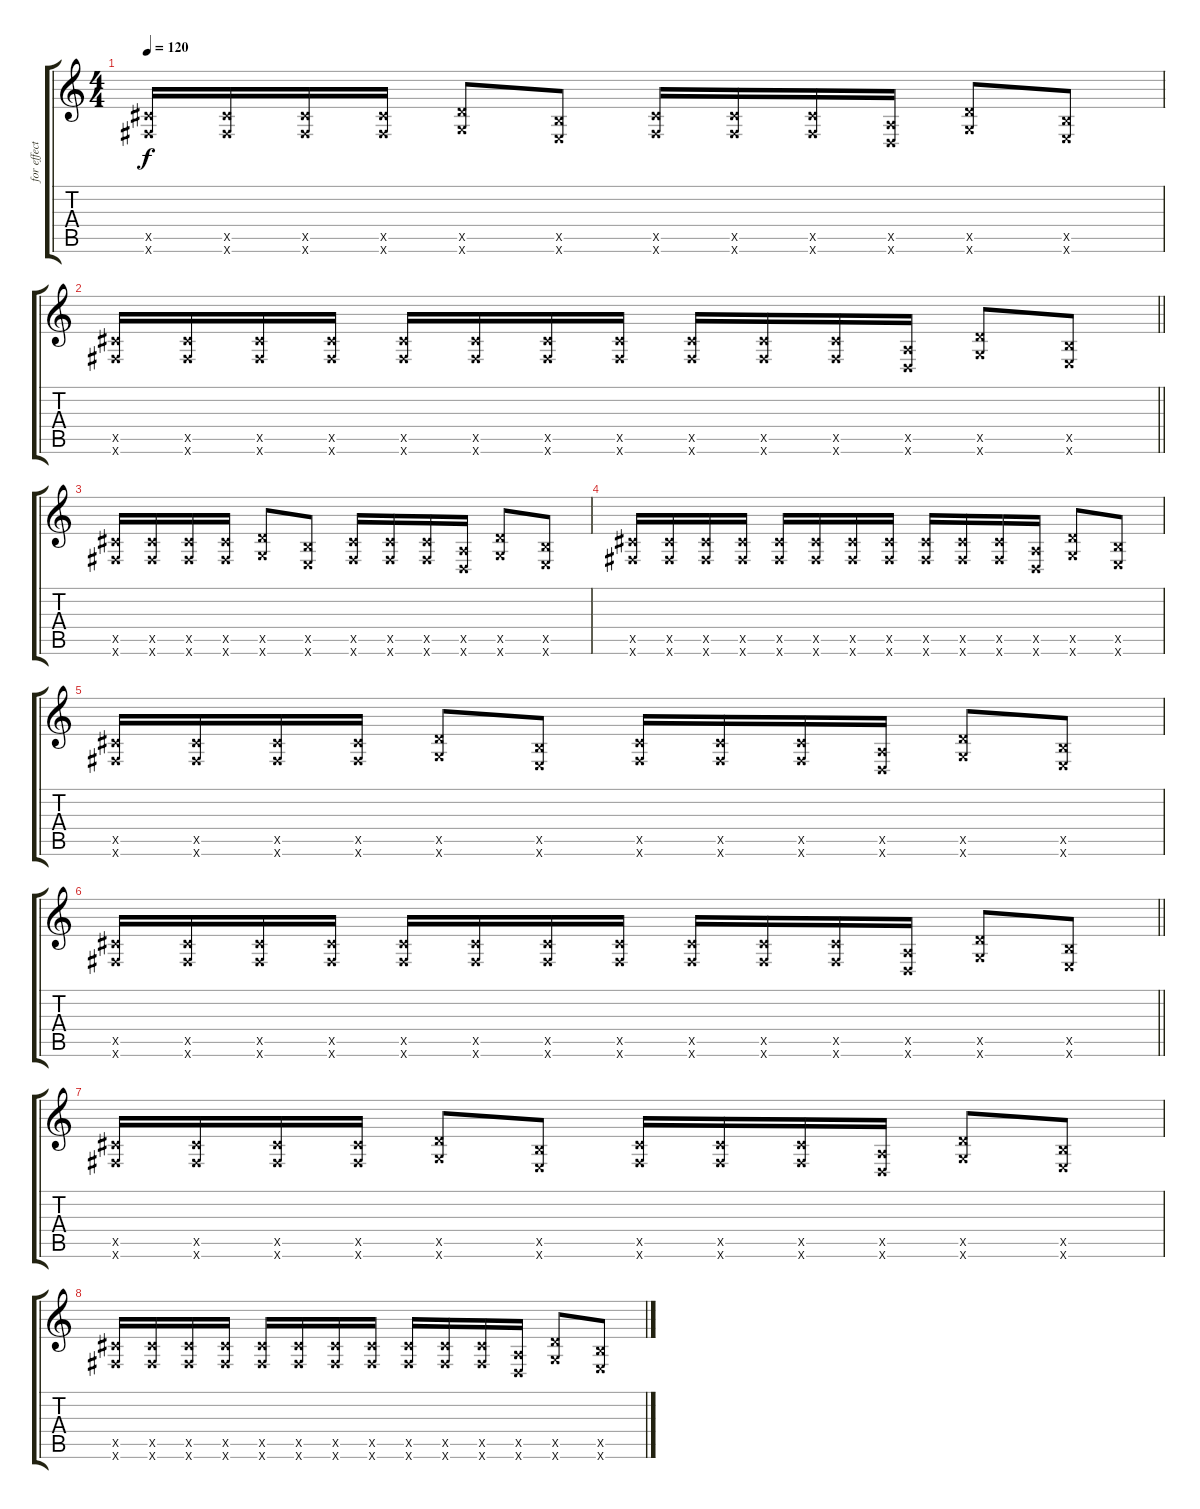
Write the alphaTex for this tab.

\track ("for effect" "for effect") {instrument distortionguitar}
\staff {score tabs}
\tuning (E4 B3 G3 D3 A2 D2) {hide}
\ts (4 4)
\tempo 120
\clef g2
\ks c
(4.5{x} 4.6{x}).16{dy f} (4.5{x} 4.6{x}).16 (4.5{x} 4.6{x}).16 (4.5{x} 4.6{x}).16 (5.5{x} 5.6{x}).8 (2.5{x} 2.6{x}).8 (4.5{x} 4.6{x}).16 (4.5{x} 4.6{x}).16 (4.5{x} 4.6{x}).16 (0.5{x} 0.6{x}).16 (5.5{x} 5.6{x}).8 (2.5{x} 2.6{x}).8 |
\barLineRight lightlight
(4.5{x} 4.6{x}).16 (4.5{x} 4.6{x}).16 (4.5{x} 4.6{x}).16 (4.5{x} 4.6{x}).16 (4.5{x} 4.6{x}).16 (4.5{x} 4.6{x}).16 (4.5{x} 4.6{x}).16 (4.5{x} 4.6{x}).16 (4.5{x} 4.6{x}).16 (4.5{x} 4.6{x}).16 (4.5{x} 4.6{x}).16 (0.5{x} 0.6{x}).16 (5.5{x} 5.6{x}).8 (2.5{x} 2.6{x}).8 |
(4.5{x} 4.6{x}).16 (4.5{x} 4.6{x}).16 (4.5{x} 4.6{x}).16 (4.5{x} 4.6{x}).16 (5.5{x} 5.6{x}).8 (2.5{x} 2.6{x}).8 (4.5{x} 4.6{x}).16 (4.5{x} 4.6{x}).16 (4.5{x} 4.6{x}).16 (0.5{x} 0.6{x}).16 (5.5{x} 5.6{x}).8 (2.5{x} 2.6{x}).8 |
(4.5{x} 4.6{x}).16 (4.5{x} 4.6{x}).16 (4.5{x} 4.6{x}).16 (4.5{x} 4.6{x}).16 (4.5{x} 4.6{x}).16 (4.5{x} 4.6{x}).16 (4.5{x} 4.6{x}).16 (4.5{x} 4.6{x}).16 (4.5{x} 4.6{x}).16 (4.5{x} 4.6{x}).16 (4.5{x} 4.6{x}).16 (0.5{x} 0.6{x}).16 (5.5{x} 5.6{x}).8 (2.5{x} 2.6{x}).8 |
(4.5{x} 4.6{x}).16 (4.5{x} 4.6{x}).16 (4.5{x} 4.6{x}).16 (4.5{x} 4.6{x}).16 (5.5{x} 5.6{x}).8 (2.5{x} 2.6{x}).8 (4.5{x} 4.6{x}).16 (4.5{x} 4.6{x}).16 (4.5{x} 4.6{x}).16 (0.5{x} 0.6{x}).16 (5.5{x} 5.6{x}).8 (2.5{x} 2.6{x}).8 |
\barLineRight lightlight
(4.5{x} 4.6{x}).16 (4.5{x} 4.6{x}).16 (4.5{x} 4.6{x}).16 (4.5{x} 4.6{x}).16 (4.5{x} 4.6{x}).16 (4.5{x} 4.6{x}).16 (4.5{x} 4.6{x}).16 (4.5{x} 4.6{x}).16 (4.5{x} 4.6{x}).16 (4.5{x} 4.6{x}).16 (4.5{x} 4.6{x}).16 (0.5{x} 0.6{x}).16 (5.5{x} 5.6{x}).8 (2.5{x} 2.6{x}).8 |
(4.5{x} 4.6{x}).16 (4.5{x} 4.6{x}).16 (4.5{x} 4.6{x}).16 (4.5{x} 4.6{x}).16 (5.5{x} 5.6{x}).8 (2.5{x} 2.6{x}).8 (4.5{x} 4.6{x}).16 (4.5{x} 4.6{x}).16 (4.5{x} 4.6{x}).16 (0.5{x} 0.6{x}).16 (5.5{x} 5.6{x}).8 (2.5{x} 2.6{x}).8 |
(4.5{x} 4.6{x}).16 (4.5{x} 4.6{x}).16 (4.5{x} 4.6{x}).16 (4.5{x} 4.6{x}).16 (4.5{x} 4.6{x}).16 (4.5{x} 4.6{x}).16 (4.5{x} 4.6{x}).16 (4.5{x} 4.6{x}).16 (4.5{x} 4.6{x}).16 (4.5{x} 4.6{x}).16 (4.5{x} 4.6{x}).16 (0.5{x} 0.6{x}).16 (5.5{x} 5.6{x}).8 (2.5{x} 2.6{x}).8
